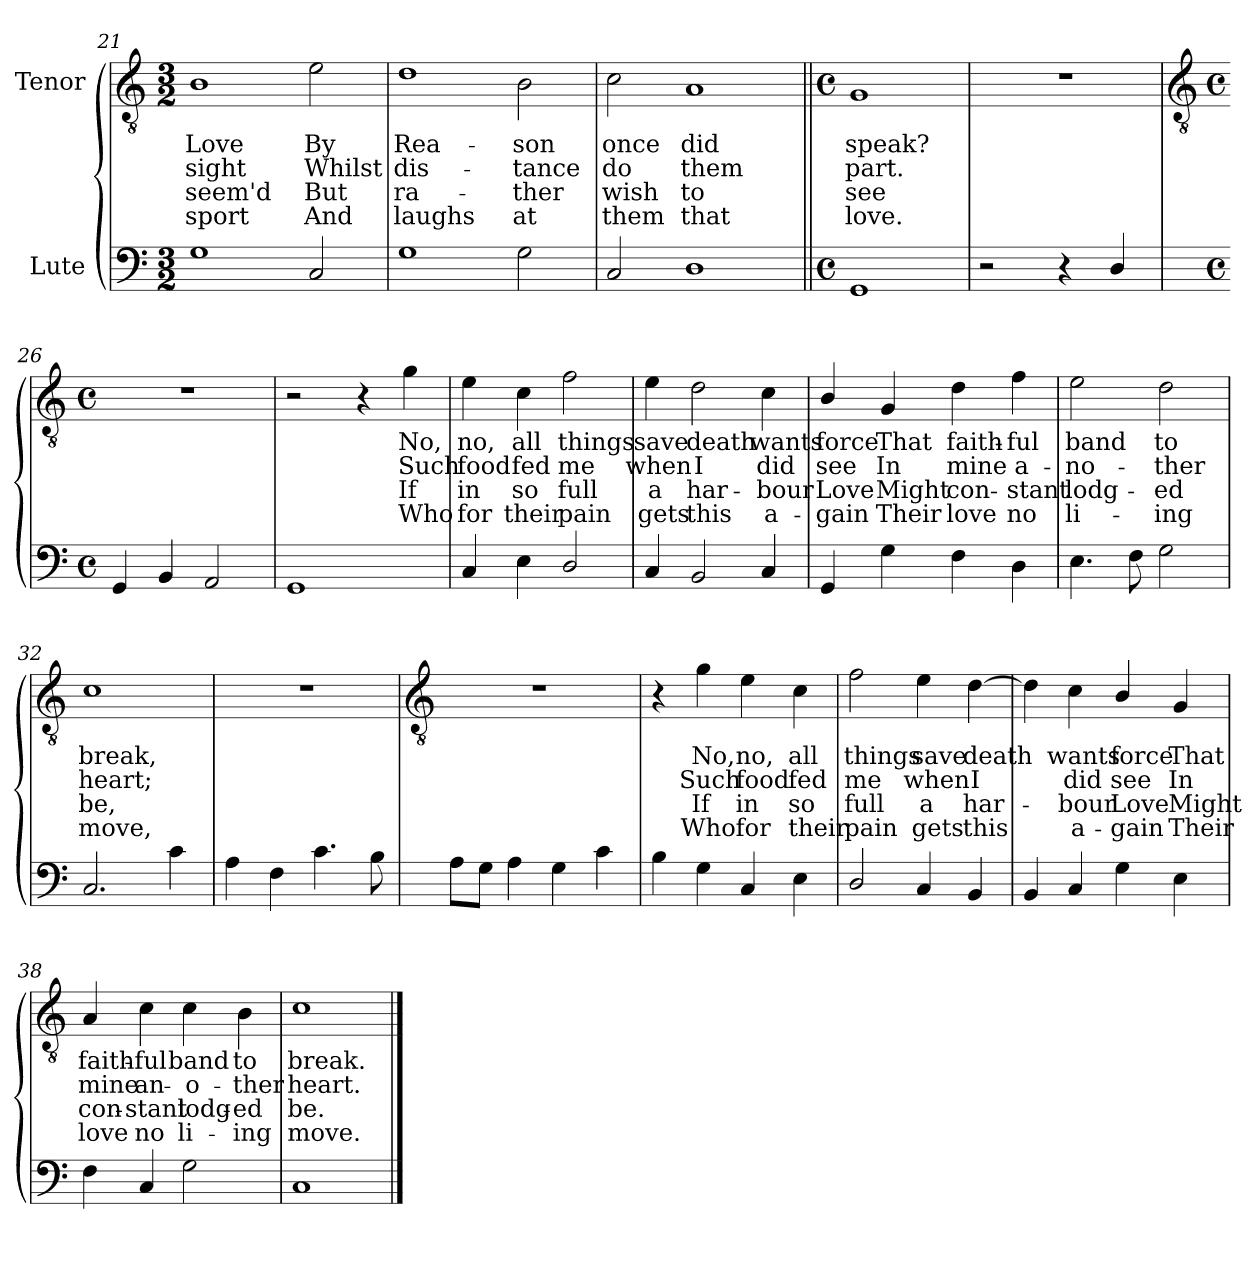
**kern	**kern	**text	**text	**text	**text
*part2	*part1	*part1	*part1	*part1	*part1
*staff2	*staff1	*staff1	*staff1	*staff1	*staff1
*I"Lute	*I"Tenor	*	*	*	*
*clefF4	*clefGv2	*	*	*	*
*k[]	*k[]	*	*	*	*
*C:	*C:	*	*	*	*
*M3/2	*M3/2	*	*	*	*
=21	=21	=21	=21	=21	=21
!	!	!LO:LY:b	!LO:LY:b	!LO:LY:b	!LO:LY:b
1G	1B	Love	sight	seem'd	sport
!	!	!LO:LY:b	!LO:LY:b	!LO:LY:b	!LO:LY:b
2C	2e	By	Whilst	But	And
=22	=22	=22	=22	=22	=22
!	!	!LO:LY:b	!LO:LY:b	!LO:LY:b	!LO:LY:b
1G	1d	Rea-	-dis-	-ra-	-laughs
!	!	!LO:LY:b	!LO:LY:b	!LO:LY:b	!LO:LY:b
2G	2B	son	tance	ther	at
=23	=23	=23	=23	=23	=23
!	!	!LO:LY:b	!LO:LY:b	!LO:LY:b	!LO:LY:b
2C	2c	once	do	wish	them
!	!	!LO:LY:b	!LO:LY:b	!LO:LY:b	!LO:LY:b
1D	1A	did	them	to	that
=24||	=24||	=24||	=24||	=24||	=24||
*M4/4	*M4/4	*	*	*	*
*met(c)	*met(c)	*	*	*	*
!	!	!LO:LY:b	!LO:LY:b	!LO:LY:b	!LO:LY:b
1GG	1G	speak?	part.	see	love.
=25	=25	=25	=25	=25	=25
2r	1r	.	.	.	.
4r	.	.	.	.	.
4D/	.	.	.	.	.
!!LO:LB:g=z
=26	=26	=26	=26	=26	=26
*	*clefGv2	*	*	*	*
*M4/4	*M4/4	*	*	*	*
*met(c)	*met(c)	*	*	*	*
4GG	1r	.	.	.	.
4BB	.	.	.	.	.
2AA	.	.	.	.	.
=27	=27	=27	=27	=27	=27
1GG	2r	.	.	.	.
.	4r	.	.	.	.
!	!	!LO:LY:b	!LO:LY:b	!LO:LY:b	!LO:LY:b
.	4g	No,	Such	If	Who
=28	=28	=28	=28	=28	=28
!	!	!LO:LY:b	!LO:LY:b	!LO:LY:b	!LO:LY:b
4C	4e	no,	food	in	for
!	!	!LO:LY:b	!LO:LY:b	!LO:LY:b	!LO:LY:b
4E	4c	all	fed	so	their
!	!	!LO:LY:b	!LO:LY:b	!LO:LY:b	!LO:LY:b
2D/	2f	things	me	full	pain
=29	=29	=29	=29	=29	=29
!	!	!LO:LY:b	!LO:LY:b	!LO:LY:b	!LO:LY:b
4C	4e	save	when	a	gets
!	!	!LO:LY:b	!LO:LY:b	!LO:LY:b	!LO:LY:b
2BB	2d	death	I	har-	-this
!	!	!LO:LY:b	!LO:LY:b	!LO:LY:b	!LO:LY:b
4C	4c	wants	did	bour	a-
=30	=30	=30	=30	=30	=30
!	!	!LO:LY:b	!LO:LY:b	!LO:LY:b	!LO:LY:b
4GG	4B/	-force	see	Love	gain
!	!	!LO:LY:b	!LO:LY:b	!LO:LY:b	!LO:LY:b
4G	4G	That	In	Might	Their
!	!	!LO:LY:b	!LO:LY:b	!LO:LY:b	!LO:LY:b
4F	4d	faith-	-mine	con-	-love
!	!	!LO:LY:b	!LO:LY:b	!LO:LY:b	!LO:LY:b
4D	4f	ful	a-	-stant	no
=31	=31	=31	=31	=31	=31
!	!	!LO:LY:b	!LO:LY:b	!LO:LY:b	!LO:LY:b
4.E	2e	band	no-	-lodg-	-li-
8F	.	.	.	.	.
!	!	!LO:LY:b	!LO:LY:b	!LO:LY:b	!LO:LY:b
2G	2d	-to	ther	ed	ing
=32	=32	=32	=32	=32	=32
!	!	!LO:LY:b	!LO:LY:b	!LO:LY:b	!LO:LY:b
2.C	1c	break,	heart;	be,	move,
4c	.	.	.	.	.
=33	=33	=33	=33	=33	=33
4A	1r	.	.	.	.
4F	.	.	.	.	.
4.c	.	.	.	.	.
8B	.	.	.	.	.
!!LO:LB:g=z
=34	=34	=34	=34	=34	=34
*	*clefGv2	*	*	*	*
8AL	1r	.	.	.	.
8GJ	.	.	.	.	.
4A	.	.	.	.	.
4G	.	.	.	.	.
4c	.	.	.	.	.
=35	=35	=35	=35	=35	=35
4B	4r	.	.	.	.
!	!	!LO:LY:b	!LO:LY:b	!LO:LY:b	!LO:LY:b
4G	4g	No,	Such	If	Who
!	!	!LO:LY:b	!LO:LY:b	!LO:LY:b	!LO:LY:b
4C	4e	no,	food	in	for
!	!	!LO:LY:b	!LO:LY:b	!LO:LY:b	!LO:LY:b
4E	4c	all	fed	so	their
=36	=36	=36	=36	=36	=36
!	!	!LO:LY:b	!LO:LY:b	!LO:LY:b	!LO:LY:b
2D/	2f	things	me	full	pain
!	!	!LO:LY:b	!LO:LY:b	!LO:LY:b	!LO:LY:b
4C	4e	save	when	a	gets
!	!	!LO:LY:b	!LO:LY:b	!LO:LY:b	!LO:LY:b
4BB	[4d	death	I	har-	this
=37	=37	=37	=37	=37	=37
4BB	4d]	.	.	.	.
!	!	!LO:LY:b	!LO:LY:b	!LO:LY:b	!LO:LY:b
4C	4c	wants	did	bour	a-
!	!	!LO:LY:b	!LO:LY:b	!LO:LY:b	!LO:LY:b
4G	4B/	-force	see	Love	gain
!	!	!LO:LY:b	!LO:LY:b	!LO:LY:b	!LO:LY:b
4E	4G	That	In	Might	Their
=38	=38	=38	=38	=38	=38
!	!	!LO:LY:b	!LO:LY:b	!LO:LY:b	!LO:LY:b
4F	4A	faith-	-mine	con-	-love
!	!	!LO:LY:b	!LO:LY:b	!LO:LY:b	!LO:LY:b
4C	4c	ful	an-	-stant	no
!	!	!LO:LY:b	!LO:LY:b	!LO:LY:b	!LO:LY:b
2G	4c	band	o-	-lodg-	-li-
!	!	!LO:LY:b	!LO:LY:b	!LO:LY:b	!LO:LY:b
.	4B	-to	ther	ed	ing
=39	=39	=39	=39	=39	=39
!	!	!LO:LY:b	!LO:LY:b	!LO:LY:b	!LO:LY:b
1C	1c	break.	heart.	be.	move.
==	==	==	==	==	==
*-	*-	*-	*-	*-	*-
